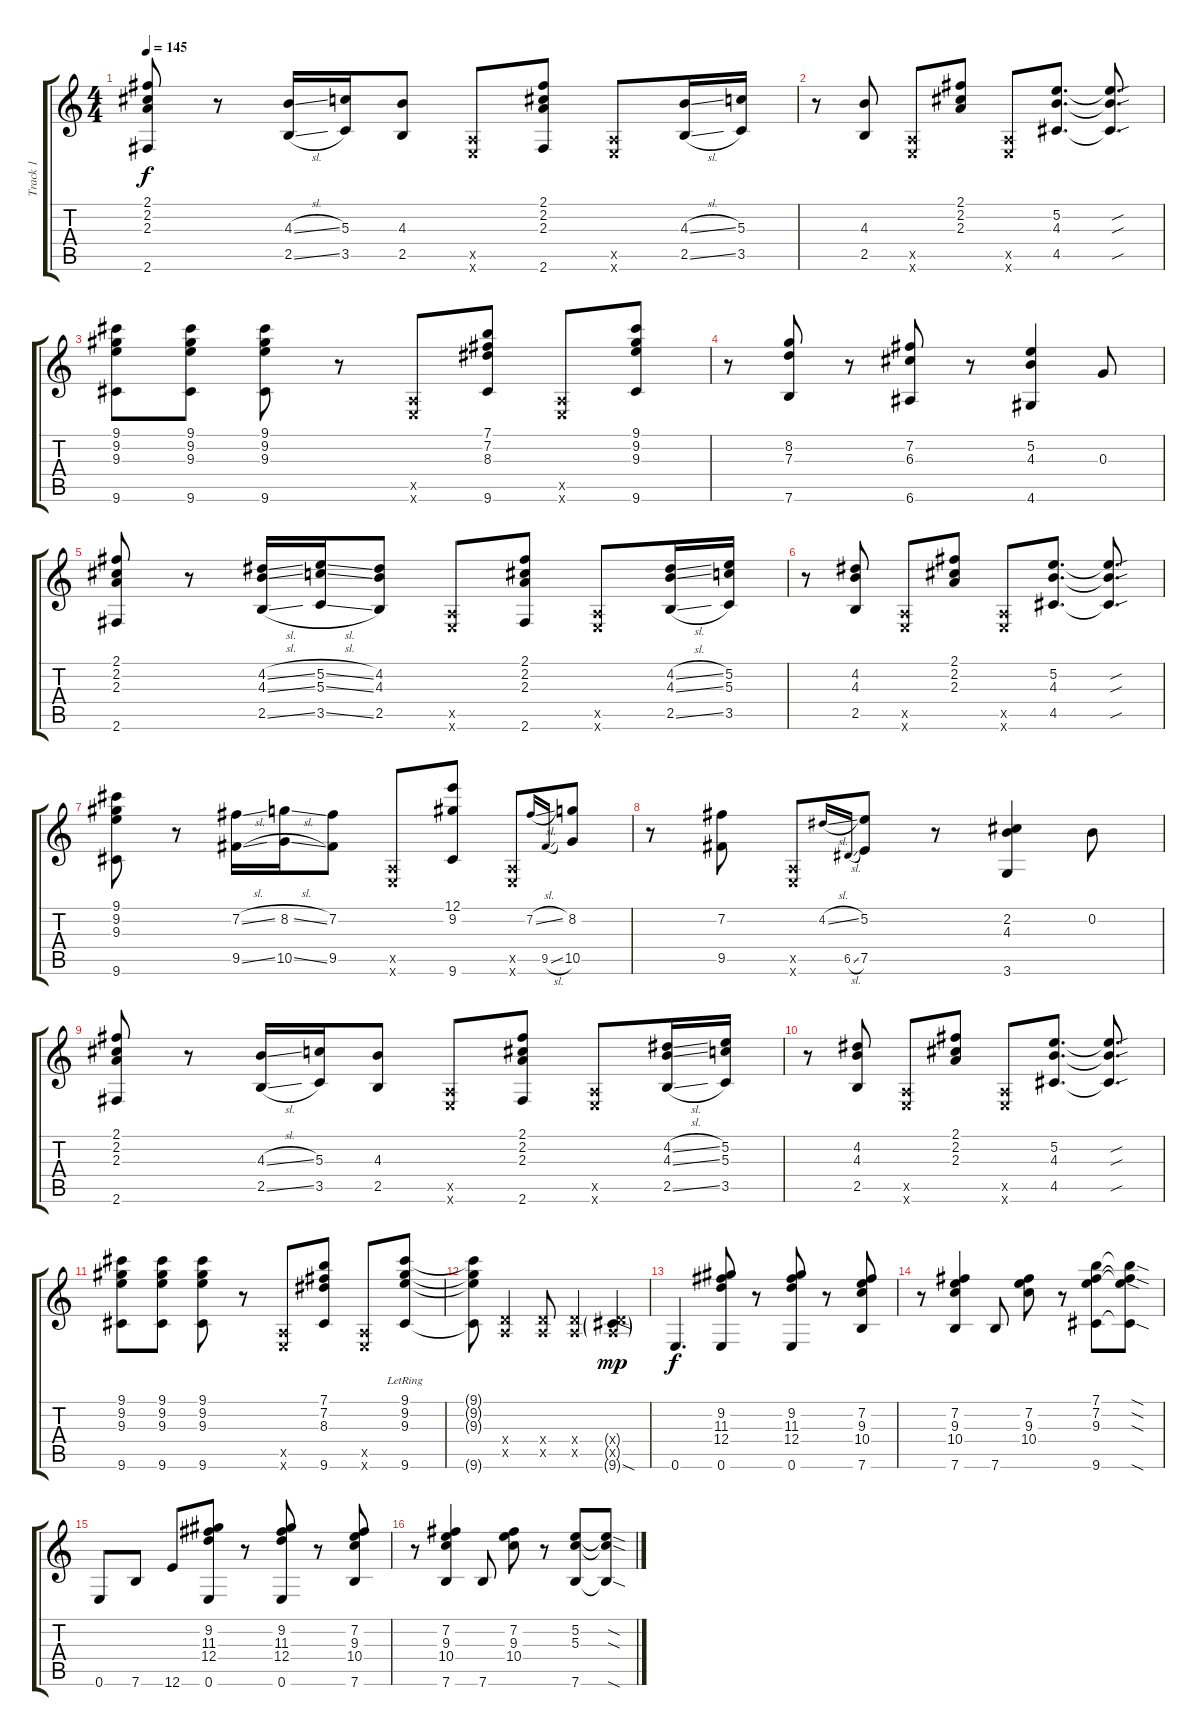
\track ("Track 1" "Track 1") {instrument acousticguitarsteel}
\staff {score tabs}
\tuning (E4 B3 G3 D3 A2 E2) {hide}
\ts (4 4)
\tempo 145
\clef g2
\ks c
(2.1 2.2 2.3 2.6).8{dy f} r.8 (4.3{sl} 2.5{sl}).16 (5.3 3.5).16 (4.3 2.5).8 (0.5{x} 0.6{x}).8 (2.1 2.2 2.3 2.6).8 (0.5{x} 0.6{x}).8 (4.3{sl} 2.5{sl}).16 (5.3 3.5).16 |
r.8 (4.3 2.5).8 (0.5{x} 0.6{x}).8 (2.1 2.2 2.3).8 (0.5{x} 0.6{x}).8 (5.2 4.3 4.5).8{d} (5.2{sou t} 4.3{sou t} 4.5{sou t}).8{d} |
(9.1 9.2 9.3 9.6).8 (9.1 9.2 9.3 9.6).8 (9.1 9.2 9.3 9.6).8 r.8 (0.5{x} 0.6{x}).8 (7.1 7.2 8.3 9.6).8 (0.5{x} 0.6{x}).8 (9.1 9.2 9.3 9.6).8 |
r.8 (8.2 7.3 7.6).8 r.8 (7.2 6.3 6.6).8 r.8 (5.2 4.3 4.6).4 0.3.8 |
(2.1 2.2 2.3 2.6).8 r.8 (4.2{sl} 4.3{sl} 2.5{sl}).16 (5.2{sl} 5.3{sl} 3.5{sl}).16 (4.2 4.3 2.5).8 (0.5{x} 0.6{x}).8 (2.1 2.2 2.3 2.6).8 (0.5{x} 0.6{x}).8 (4.2{sl} 4.3{sl} 2.5{sl}).16 (5.2 5.3 3.5).16 |
r.8 (4.2 4.3 2.5).8 (0.5{x} 0.6{x}).8 (2.1 2.2 2.3).8 (0.5{x} 0.6{x}).8 (5.2 4.3 4.5).8{d} (5.2{sou t} 4.3{sou t} 4.5{sou t}).8{d} |
(9.1 9.2 9.3 9.6).8 r.8 (7.2{sl} 9.5{sl}).16 (8.2{sl} 10.5{sl}).16 (7.2 9.5).8 (0.5{x} 0.6{x}).8 (12.1 9.2 9.6).8 (0.5{x} 0.6{x}).8 7.2{sl}.16{gr onbeat} 9.5{sl}.16{gr onbeat} (8.2 10.5).8 |
r.8 (7.2 9.5).8 (0.5{x} 0.6{x}).8 4.2{sl}.16{gr onbeat} 6.5{sl}.16{gr onbeat} (5.2 7.5).8 r.8 (2.2 4.3 3.6).4 0.2.8 |
(2.1 2.2 2.3 2.6).8 r.8 (4.3{sl} 2.5{sl}).16 (5.3 3.5).16 (4.3 2.5).8 (0.5{x} 0.6{x}).8 (2.1 2.2 2.3 2.6).8 (0.5{x} 0.6{x}).8 (4.2{sl} 4.3{sl} 2.5{sl}).16 (5.2 5.3 3.5).16 |
r.8 (4.2 4.3 2.5).8 (0.5{x} 0.6{x}).8 (2.1 2.2 2.3).8 (0.5{x} 0.6{x}).8 (5.2 4.3 4.5).8{d} (5.2{sou t} 4.3{sou t} 4.5{sou t}).8{d} |
(9.1 9.2 9.3 9.6).8 (9.1 9.2 9.3 9.6).8 (9.1 9.2 9.3 9.6).8 r.8 (0.5{x} 0.6{x}).8 (7.1 7.2 8.3 9.6).8 (0.5{x} 0.6{x}).8 (9.1{lr} 9.2{lr} 9.3{lr} 9.6{lr}).8 |
(9.1{t} 9.2{t} 9.3{t} 9.6{t}).8 (0.4{x} 0.5{x}).4 (0.4{x} 0.5{x}).8 (0.4{x} 0.5{x}).4 (0.4{g x} 0.5{g x} 9.6{sod g}).4{dy mp} |
0.6.4{d dy f} (9.2 11.3 12.4 0.6).8 r.8 (9.2 11.3 12.4 0.6).8 r.8 (7.2 9.3 10.4 7.6).8 |
r.8 (7.2 9.3 10.4 7.6).4 7.6.8 (7.2 9.3 10.4).8 r.8 (7.1 7.2 9.3 9.6).8 (7.1{sod t} 7.2{sod t} 9.3{sod t} 9.6{sod t}).8 |
0.6.8 7.6.8 12.6.8 (9.2 11.3 12.4 0.6).8 r.8 (9.2 11.3 12.4 0.6).8 r.8 (7.2 9.3 10.4 7.6).8 |
r.8 (7.2 9.3 10.4 7.6).4 7.6.8 (7.2 9.3 10.4).8 r.8 (5.2 5.3 7.6).8 (5.2{sod t} 5.3{sod t} 7.6{sod t}).8
